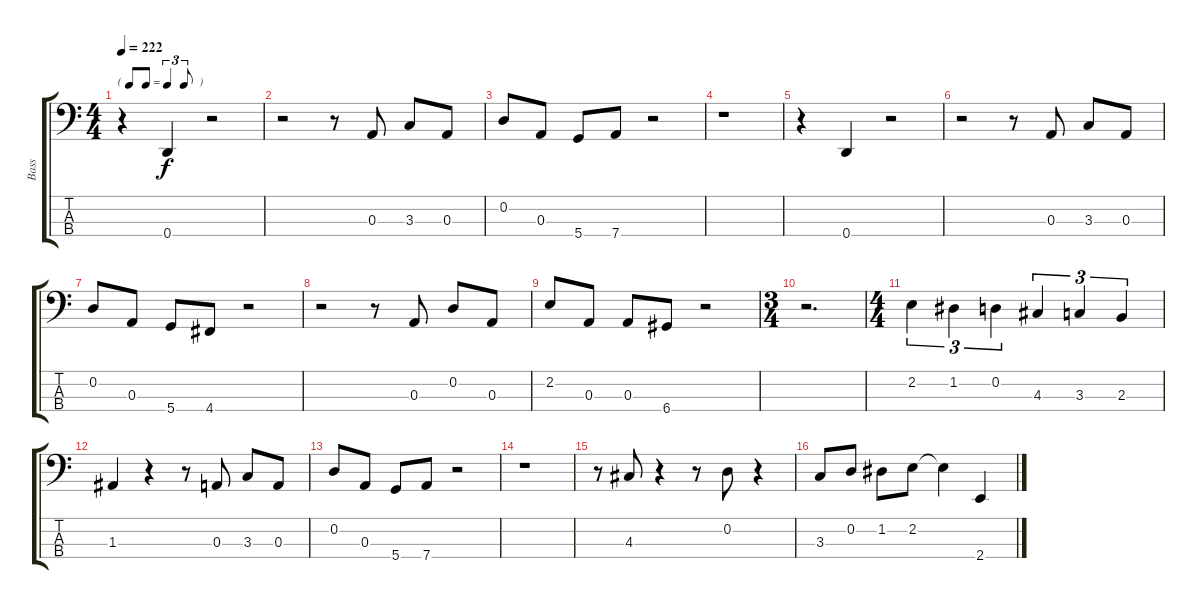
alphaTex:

\track ("Bass" "Bass") {instrument electricbassfinger}
\staff {score tabs}
\tuning (G2 D2 A1 D1) {hide}
\ts (4 4)
\tf triplet8th
\tempo 222
\clef f4
\ks c
r.4{dy f} 0.4.4 r.2 |
r.2 r.8 0.3.8 3.3.8 0.3.8 |
0.2.8 0.3.8 5.4.8 7.4.8 r.2 |
r.1 |
r.4 0.4.4 r.2 |
r.2 r.8 0.3.8 3.3.8 0.3.8 |
0.2.8 0.3.8 5.4.8 4.4.8 r.2 |
r.2 r.8 0.3.8 0.2.8 0.3.8 |
2.2.8 0.3.8 0.3.8 6.4.8 r.2 |
\ts (3 4)
r.2{d} |
\ts (4 4)
2.2.4{tu (3 2)} 1.2.4{tu (3 2)} 0.2.4{tu (3 2)} 4.3.4{tu (3 2)} 3.3.4{tu (3 2)} 2.3.4{tu (3 2)} |
1.3.4 r.4 r.8 0.3.8 3.3.8 0.3.8 |
0.2.8 0.3.8 5.4.8 7.4.8 r.2 |
r.1 |
r.8 4.3.8 r.4 r.8 0.2.8 r.4 |
3.3.8 0.2.8 1.2.8 2.2.8 2.2{t}.4 2.4.4
